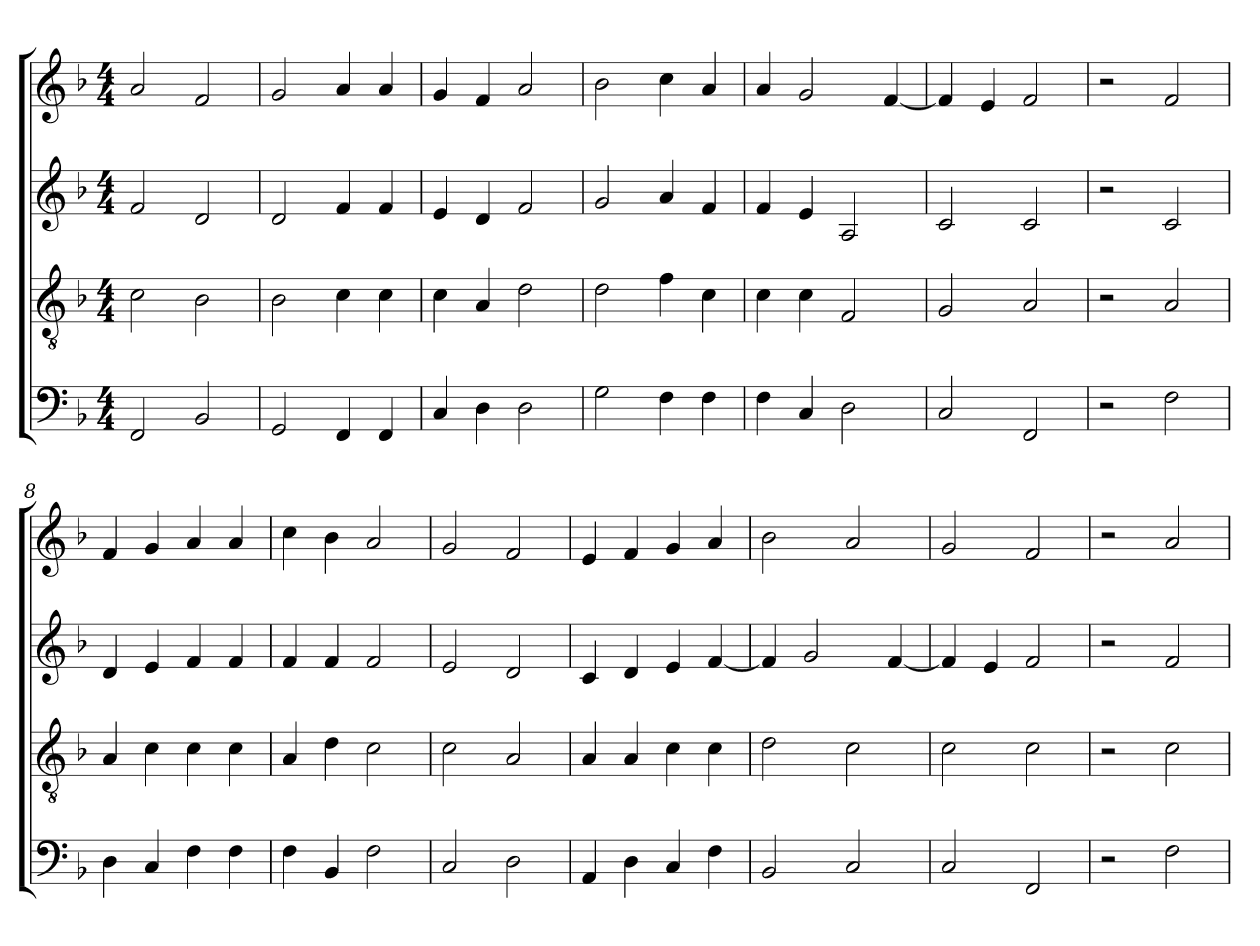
**kern	**kern	**kern	**kern
*part4	*part3	*part2	*part1
*staff4	*staff3	*staff2	*staff1
*clefF4	*clefGv2	*clefG2	*clefG2
*k[b-]	*k[b-]	*k[b-]	*k[b-]
*M4/4	*M4/4	*M4/4	*M4/4
=1	=1	=1	=1
2FF	2c	2f	2a
2BB-	2B-	2d	2f
=2	=2	=2	=2
2GG	2B-	2d	2g
4FF	4c	4f	4a
4FF	4c	4f	4a
=3	=3	=3	=3
4C	4c	4e	4g
4D	4A	4d	4f
2D	2d	2f	2a
=4	=4	=4	=4
2G	2d	2g	2b-
4F	4f	4a	4cc
4F	4c	4f	4a
=5	=5	=5	=5
4F	4c	4f	4a
4C	4c	4e	2g
2D	2F	2A	.
.	.	.	[4f
=6	=6	=6	=6
2C	2G	2c	4f]
.	.	.	4e
2FF	2A	2c	2f
=7	=7	=7	=7
2r	2r	2r	2r
2F	2A	2c	2f
=8	=8	=8	=8
4D	4A	4d	4f
4C	4c	4e	4g
4F	4c	4f	4a
4F	4c	4f	4a
=9	=9	=9	=9
4F	4A	4f	4cc
4BB-	4d	4f	4b-
2F	2c	2f	2a
!!LO:LB:g=z
=10	=10	=10	=10
2C	2c	2e	2g
2D	2A	2d	2f
=11	=11	=11	=11
4AA	4A	4c	4e
4D	4A	4d	4f
4C	4c	4e	4g
4F	4c	[4f	4a
=12	=12	=12	=12
2BB-	2d	4f]	2b-
.	.	2g	.
2C	2c	.	2a
.	.	[4f	.
=13	=13	=13	=13
2C	2c	4f]	2g
.	.	4e	.
2FF	2c	2f	2f
=14	=14	=14	=14
2r	2r	2r	2r
2F	2c	2f	2a
=	=	=	=
*-	*-	*-	*-
